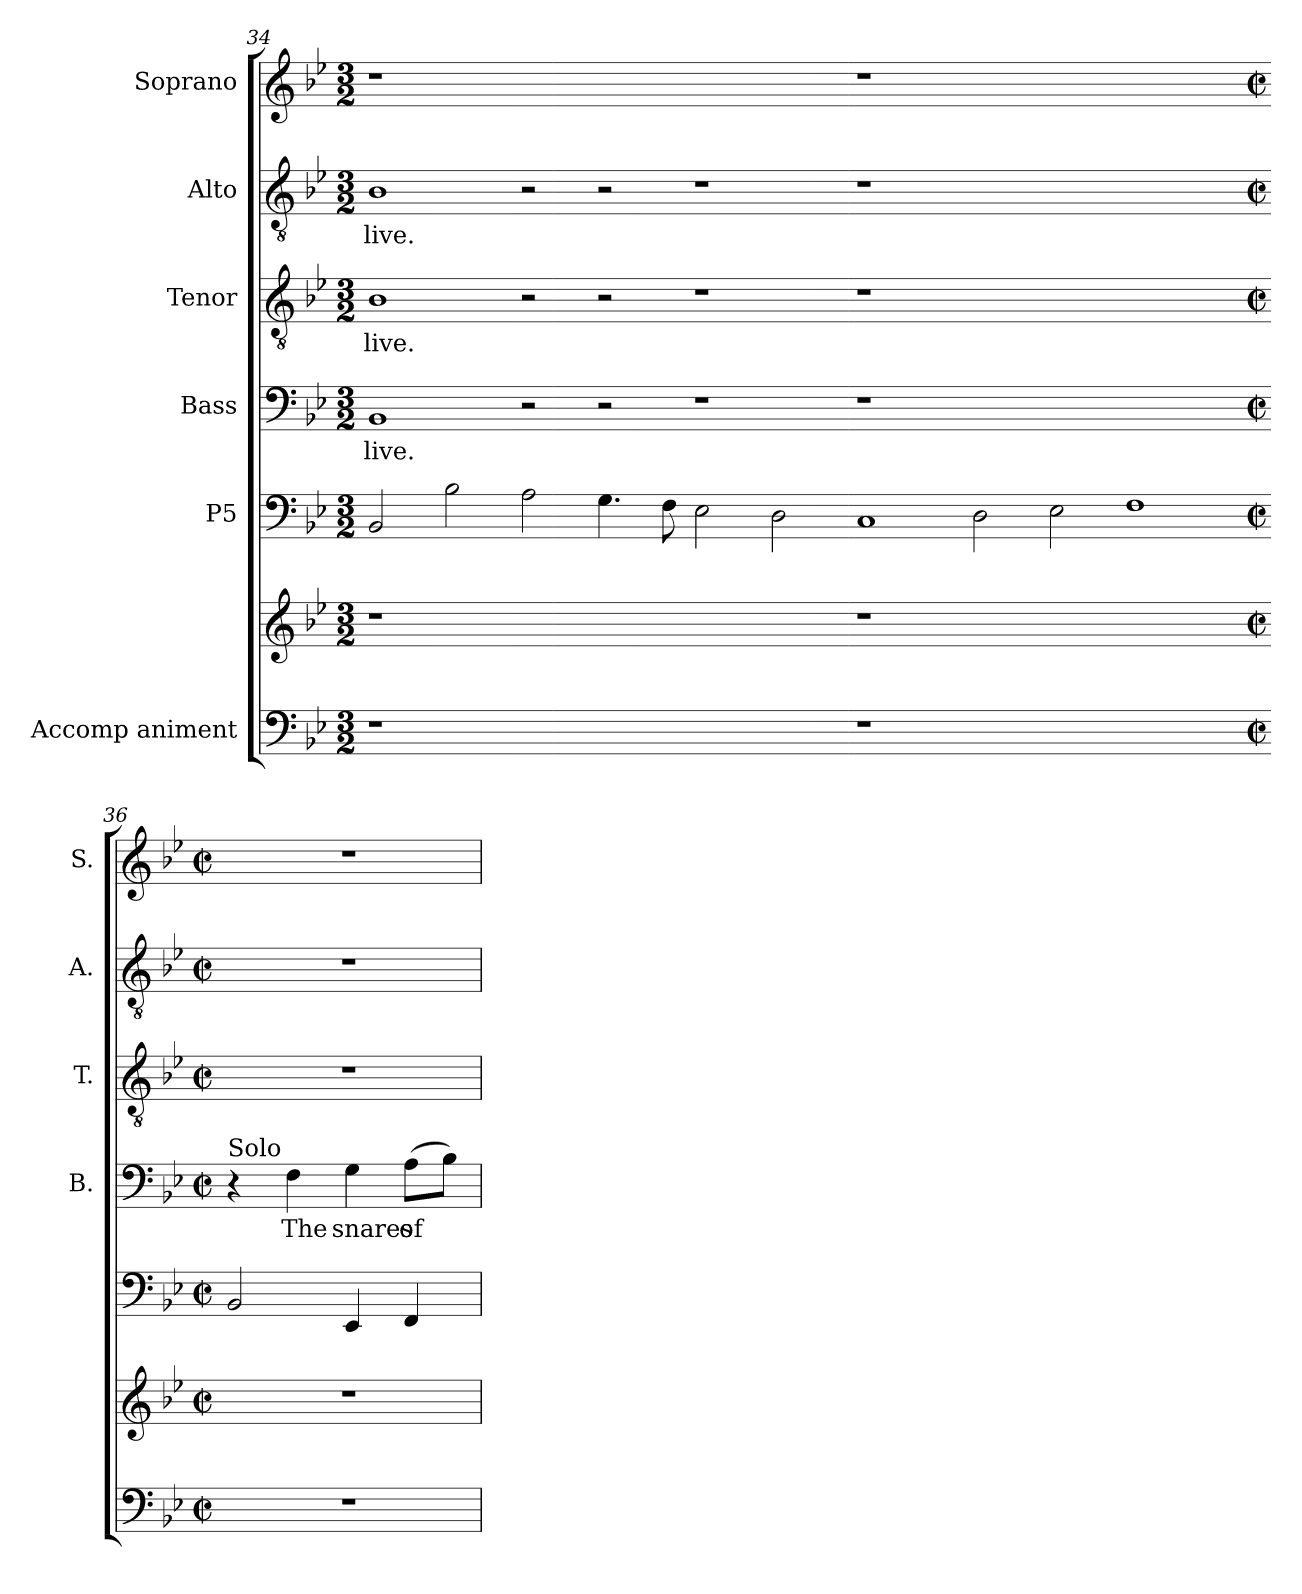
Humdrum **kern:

**kern	**kern	**kern	**kern	**text	**kern	**text	**kern	**text	**kern
*part6	*part6	*part5	*part4	*part4	*part3	*part3	*part2	*part2	*part1
*staff7	*staff6	*staff5	*staff4	*staff4	*staff3	*staff3	*staff2	*staff2	*staff1
*I"Accomp animent	*	*I"P5	*I"Bass	*	*I"Tenor	*	*I"Alto	*	*I"Soprano
*	*	*	*I'B.	*	*I'T.	*	*I'A.	*	*I'S.
*clefF4	*clefG2	*clefF4	*clefF4	*	*clefGv2	*	*clefGv2	*	*clefG2
*	*	*	*	*	*ITrd7c12	*	*ITrd7c12	*	*
*k[b-e-]	*k[b-e-]	*k[b-e-]	*k[b-e-]	*	*k[b-e-]	*	*k[b-e-]	*	*k[b-e-]
*B-:	*B-:	*B-:	*B-:	*	*B-:	*	*B-:	*	*B-:
*M3/2	*M3/2	*M3/2	*M3/2	*	*M3/2	*	*M3/2	*	*M3/2
=34	=34	=34	=34	=34	=34	=34	=34	=34	=34
!LO:N:vis=1	!LO:N:vis=1	!	!	!	!	!	!	!	!
!	!	!	!	!LO:LY:b:color=#000000	!	!	!	!	!
!	!	!	!	!	!	!LO:LY:b:color=#000000	!	!	!
!	!	!	!	!	!	!	!	!LO:LY:b:color=#000000	!LO:N:vis=1
0.r	0.r	2BB-i/	1BB-i	live.	1BB-i	live.	1BB-i	live.	1.r
.	.	2B-i\	.	.	.	.	.	.	.
.	.	2Ai\	2r	.	2r	.	2r	.	.
.	.	4.Gi\	2r	.	2r	.	2r	.	1.ryy
.	.	8Fi\	.	.	.	.	.	.	.
.	.	2E-i\	1r	.	1r	.	1r	.	.
.	.	2Di\	.	.	.	.	.	.	.
=35-	=35-	=35-	=35-	=35-	=35-	=35-	=35-	=35-	=35-
!LO:N:vis=1	!LO:N:vis=1	!	!LO:N:vis=1	!	!LO:N:vis=1	!	!LO:N:vis=1	!	!LO:N:vis=1
0.r	0.r	1Ci	1.r	.	1.r	.	1.r	.	1.r
.	.	2Di\	.	.	.	.	.	.	.
.	.	2E-i\	1.ryy	.	1.ryy	.	1.ryy	.	1.ryy
.	.	1Fi	.	.	.	.	.	.	.
!!LO:PB:g=z
=36-	=36-	=36-	=36-	=36-	=36-	=36-	=36-	=36-	=36-
*M2/2	*M2/2	*M2/2	*M2/2	*	*M2/2	*	*M2/2	*	*M2/2
*met(c|)	*met(c|)	*met(c|)	*met(c|)	*	*met(c|)	*	*met(c|)	*	*met(c|)
!	!	!	!LO:TX:a:t=Solo	!	!	!	!	!	!
1r	1r	2BB-i/	4r	.	1r	.	1r	.	1r
!	!	!	!	!LO:LY:b:color=#000000	!	!	!	!	!
.	.	.	4Fi\	The	.	.	.	.	.
!	!	!	!	!LO:LY:b:color=#000000	!	!	!	!	!
.	.	4EE-i/	4Gi\	snares	.	.	.	.	.
!	!	!	!	!LO:LY:b:color=#000000	!	!	!	!	!
.	.	4FFi/	(8Ai\L	of	.	.	.	.	.
.	.	.	8B-i\J)	.	.	.	.	.	.
=	=	=	=	=	=	=	=	=	=
*-	*-	*-	*-	*-	*-	*-	*-	*-	*-
